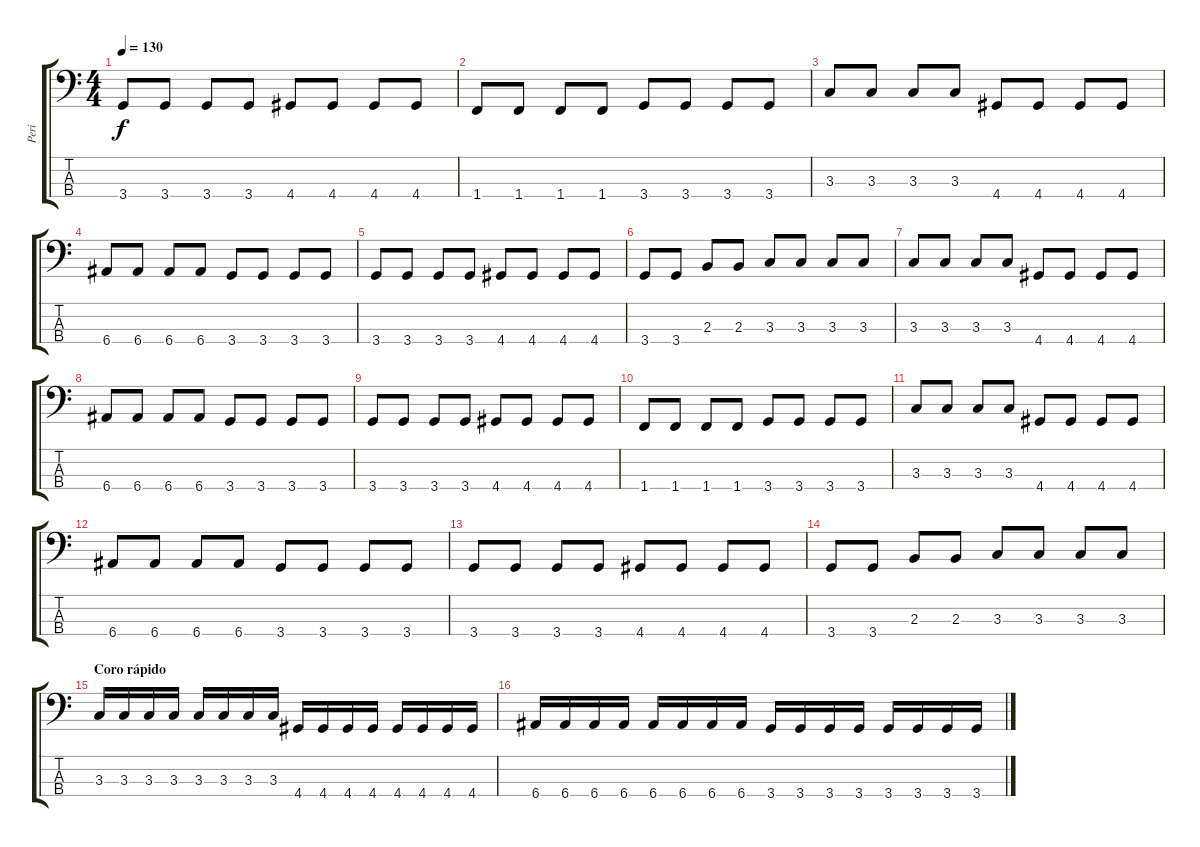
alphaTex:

\track ("Peri" "Peri") {instrument electricbassfinger}
\staff {score tabs}
\tuning (G2 D2 A1 E1) {hide}
\ts (4 4)
\tempo 130
\clef f4
\ks c
3.4.8{dy f} 3.4.8 3.4.8 3.4.8 4.4.8 4.4.8 4.4.8 4.4.8 |
1.4.8 1.4.8 1.4.8 1.4.8 3.4.8 3.4.8 3.4.8 3.4.8 |
3.3.8 3.3.8 3.3.8 3.3.8 4.4.8 4.4.8 4.4.8 4.4.8 |
6.4.8 6.4.8 6.4.8 6.4.8 3.4.8 3.4.8 3.4.8 3.4.8 |
3.4.8 3.4.8 3.4.8 3.4.8 4.4.8 4.4.8 4.4.8 4.4.8 |
3.4.8 3.4.8 2.3.8 2.3.8 3.3.8 3.3.8 3.3.8 3.3.8 |
3.3.8 3.3.8 3.3.8 3.3.8 4.4.8 4.4.8 4.4.8 4.4.8 |
6.4.8 6.4.8 6.4.8 6.4.8 3.4.8 3.4.8 3.4.8 3.4.8 |
3.4.8 3.4.8 3.4.8 3.4.8 4.4.8 4.4.8 4.4.8 4.4.8 |
1.4.8 1.4.8 1.4.8 1.4.8 3.4.8 3.4.8 3.4.8 3.4.8 |
3.3.8 3.3.8 3.3.8 3.3.8 4.4.8 4.4.8 4.4.8 4.4.8 |
6.4.8 6.4.8 6.4.8 6.4.8 3.4.8 3.4.8 3.4.8 3.4.8 |
3.4.8 3.4.8 3.4.8 3.4.8 4.4.8 4.4.8 4.4.8 4.4.8 |
3.4.8 3.4.8 2.3.8 2.3.8 3.3.8 3.3.8 3.3.8 3.3.8 |
\section ("" "Coro rápido")
3.3.16 3.3.16 3.3.16 3.3.16 3.3.16 3.3.16 3.3.16 3.3.16 4.4.16 4.4.16 4.4.16 4.4.16 4.4.16 4.4.16 4.4.16 4.4.16 |
6.4.16 6.4.16 6.4.16 6.4.16 6.4.16 6.4.16 6.4.16 6.4.16 3.4.16 3.4.16 3.4.16 3.4.16 3.4.16 3.4.16 3.4.16 3.4.16
